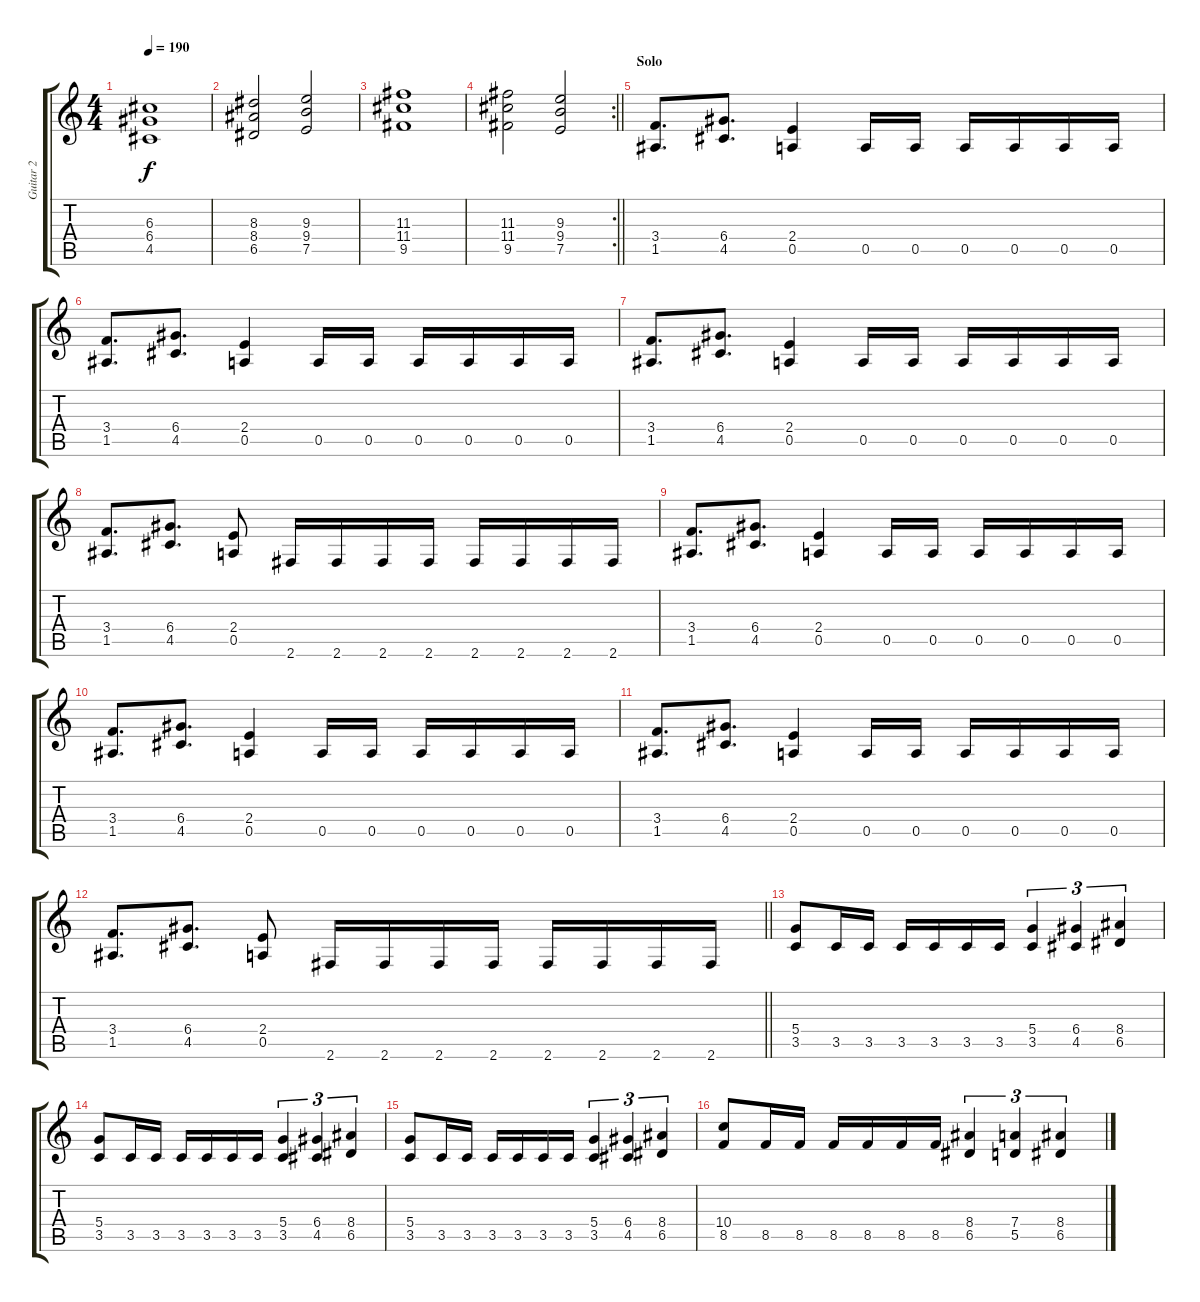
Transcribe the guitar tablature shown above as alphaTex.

\track ("Guitar 2" "Guitar 2") {instrument distortionguitar}
\staff {score tabs}
\tuning (E4 B3 G3 D3 A2 E2) {hide}
\ts (4 4)
\tempo 190
\clef g2
\ks c
(6.3 6.4 4.5).1{dy f} |
(8.3 8.4 6.5).2 (9.3 9.4 7.5).2 |
(11.3 11.4 9.5).1 |
\rc 2
\barLineRight lightlight
(11.3 11.4 9.5).2 (9.3 9.4 7.5).2 |
\section ("" "Solo")
(3.4 1.5).8{d volume 16 balance 8} (6.4 4.5).8{d} (2.4 0.5).4 0.5.16 0.5.16 0.5.16 0.5.16 0.5.16 0.5.16 |
(3.4 1.5).8{d} (6.4 4.5).8{d} (2.4 0.5).4 0.5.16 0.5.16 0.5.16 0.5.16 0.5.16 0.5.16 |
(3.4 1.5).8{d} (6.4 4.5).8{d} (2.4 0.5).4 0.5.16 0.5.16 0.5.16 0.5.16 0.5.16 0.5.16 |
(3.4 1.5).8{d} (6.4 4.5).8{d} (2.4 0.5).8 2.6.16 2.6.16 2.6.16 2.6.16 2.6.16 2.6.16 2.6.16 2.6.16 |
(3.4 1.5).8{d} (6.4 4.5).8{d} (2.4 0.5).4 0.5.16 0.5.16 0.5.16 0.5.16 0.5.16 0.5.16 |
(3.4 1.5).8{d} (6.4 4.5).8{d} (2.4 0.5).4 0.5.16 0.5.16 0.5.16 0.5.16 0.5.16 0.5.16 |
(3.4 1.5).8{d} (6.4 4.5).8{d} (2.4 0.5).4 0.5.16 0.5.16 0.5.16 0.5.16 0.5.16 0.5.16 |
\barLineRight lightlight
(3.4 1.5).8{d} (6.4 4.5).8{d} (2.4 0.5).8 2.6.16 2.6.16 2.6.16 2.6.16 2.6.16 2.6.16 2.6.16 2.6.16 |
(5.4 3.5).8 3.5.16 3.5.16 3.5.16 3.5.16 3.5.16 3.5.16 (5.4 3.5).4{tu (3 2)} (6.4 4.5).4{tu (3 2)} (8.4 6.5).4{tu (3 2)} |
(5.4 3.5).8 3.5.16 3.5.16 3.5.16 3.5.16 3.5.16 3.5.16 (5.4 3.5).4{tu (3 2)} (6.4 4.5).4{tu (3 2)} (8.4 6.5).4{tu (3 2)} |
(5.4 3.5).8 3.5.16 3.5.16 3.5.16 3.5.16 3.5.16 3.5.16 (5.4 3.5).4{tu (3 2)} (6.4 4.5).4{tu (3 2)} (8.4 6.5).4{tu (3 2)} |
(10.4 8.5).8 8.5.16 8.5.16 8.5.16 8.5.16 8.5.16 8.5.16 (8.4 6.5).4{tu (3 2)} (7.4 5.5).4{tu (3 2)} (8.4 6.5).4{tu (3 2)}
